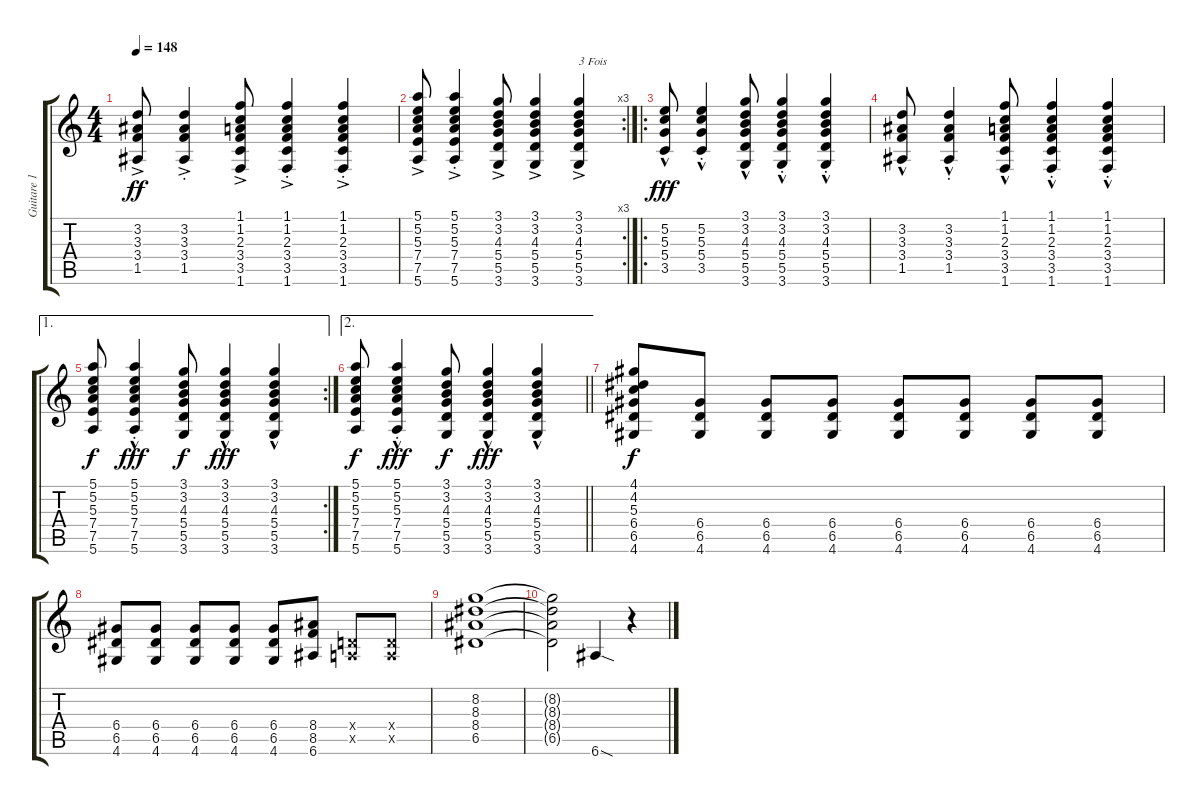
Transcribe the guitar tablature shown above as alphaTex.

\track ("Guitare 1" "Guitare 1") {instrument distortionguitar}
\staff {score tabs}
\tuning (E4 B3 G3 D3 A2 E2) {hide}
\ts (4 4)
\tempo 148
\clef g2
\ks c
(3.2 3.3 3.4{ac} 1.5{ac}).8{dy ff} (3.2 3.3 3.4{ac} 1.5{ac st}).4 (1.1 1.2 2.3 3.4{ac} 3.5{ac} 1.6{ac}).8 (1.1{st} 1.2{st} 2.3{st} 3.4{ac st} 3.5{ac st} 1.6{ac st}).4 (1.1{st} 1.2{st} 2.3{st} 3.4{ac st} 3.5{ac st} 1.6{ac st}).4 |
\rc 3
(5.1 5.2 5.3 7.4 7.5{ac} 5.6{ac}).8 (5.1{ac st} 5.2{ac st} 5.3{ac st} 7.4{ac st} 7.5{ac st} 5.6{ac st}).4 (3.1 3.2 4.3 5.4 5.5{ac} 3.6{ac}).8 (3.1{ac} 3.2{ac} 4.3{ac} 5.4{ac} 5.5{ac} 3.6{ac}).4 (3.1{ac} 3.2{ac} 4.3{ac} 5.4{ac} 5.5{ac} 3.6{ac}).4{txt "3 Fois"} |
\ro
(5.2 5.3 5.4{hac} 3.5{hac}).8{dy fff} (5.2{st} 5.3{st} 5.4{hac st} 3.5{hac st}).4 (3.1 3.2 4.3 5.4 5.5{hac} 3.6{hac}).8 (3.1{st} 3.2{st} 4.3{st} 5.4{st} 5.5{hac st} 3.6{hac st}).4 (3.1{st} 3.2{st} 4.3{st} 5.4{st} 5.5{hac st} 3.6{hac}).4 |
(3.2 3.3 3.4{hac} 1.5{hac}).8 (3.2 3.3 3.4{hac} 1.5{hac st}).4 (1.1 1.2 2.3 3.4{hac} 3.5{hac} 1.6{hac}).8 (1.1{st} 1.2{st} 2.3{st} 3.4{hac st} 3.5{hac st} 1.6{hac st}).4 (1.1{st} 1.2{st} 2.3{st} 3.4{hac st} 3.5{hac st} 1.6{hac st}).4 |
\ae 1
\rc 2
(5.1 5.2 5.3 7.4 7.5 5.6).8{dy f} (5.1{hac st} 5.2{hac st} 5.3{hac st} 7.4{hac st} 7.5{hac st} 5.6{hac st}).4{dy fff} (3.1 3.2 4.3 5.4 5.5 3.6).8{dy f} (3.1{hac} 3.2{hac} 4.3{hac} 5.4{hac} 5.5{hac} 3.6{hac}).4{dy fff} (3.1{hac} 3.2{hac} 4.3{hac} 5.4{hac} 5.5{hac} 3.6{hac}).4 |
\ae 2
\barLineRight lightlight
(5.1 5.2 5.3 7.4 7.5 5.6).8{dy f} (5.1{hac st} 5.2{hac st} 5.3{hac st} 7.4{hac st} 7.5{hac st} 5.6{hac st}).4{dy fff} (3.1 3.2 4.3 5.4 5.5 3.6).8{dy f} (3.1{hac} 3.2{hac} 4.3{hac} 5.4{hac} 5.5{hac} 3.6{hac}).4{dy fff} (3.1{hac} 3.2{hac} 4.3{hac} 5.4{hac} 5.5{hac} 3.6{hac}).4 |
(4.1 4.2 5.3 6.4 6.5 4.6).8{dy f} (6.4 6.5 4.6).8 (6.4 6.5 4.6).8 (6.4 6.5 4.6).8 (6.4 6.5 4.6).8 (6.4 6.5 4.6).8 (6.4 6.5 4.6).8 (6.4 6.5 4.6).8 |
(6.4 6.5 4.6).8 (6.4 6.5 4.6).8 (6.4 6.5 4.6).8 (6.4 6.5 4.6).8 (6.4 6.5 4.6).8 (8.4 8.5 6.6).8 (0.4{x} 0.5{x}).8 (0.4{x} 0.5{x}).8 |
(8.2 8.3 8.4 6.5).1 |
(8.2{t} 8.3{t} 8.4{t} 6.5{t}).2 6.6{sod}.4 r.4
